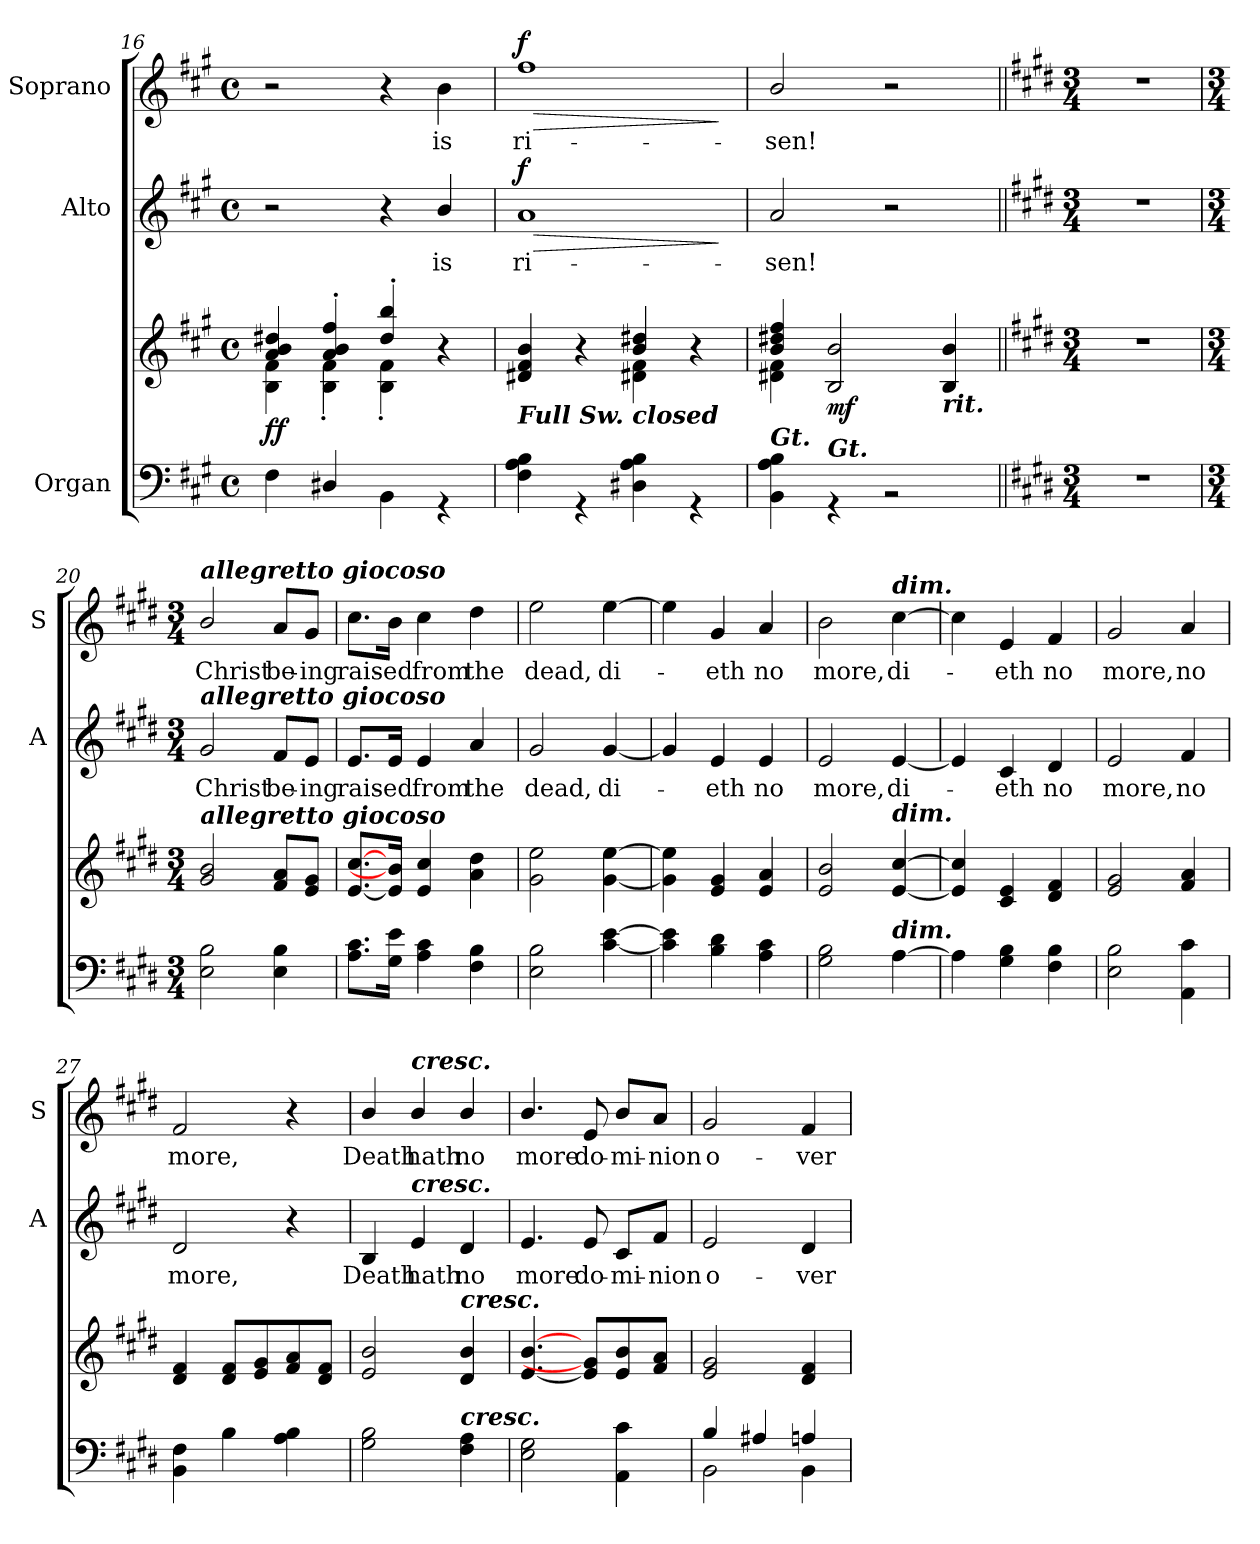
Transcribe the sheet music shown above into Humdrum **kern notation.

**kern	**kern	**dynam	**kern	**text	**dynam	**kern	**text	**dynam
*part3	*part3	*part3	*part2	*part2	*part2	*part1	*part1	*part1
*staff4	*staff3	*staff3/4	*staff2	*staff2	*staff2	*staff1	*staff1	*staff1
*I"Organ	*	*	*I"Alto	*	*	*I"Soprano	*	*
*	*	*	*I'A	*	*	*I'S	*	*
*clefF4	*clefG2	*	*clefG2	*	*	*clefG2	*	*
*k[f#c#g#]	*k[f#c#g#]	*	*k[f#c#g#]	*	*	*k[f#c#g#]	*	*
*A:	*A:	*	*A:	*	*	*A:	*	*
*M4/4	*M4/4	*	*M4/4	*	*	*M4/4	*	*
*met(c)	*met(c)	*	*met(c)	*	*	*met(c)	*	*
=16	=16	=16	=16	=16	=16	=16	=16	=16
*^	*^	*	*	*	*	*	*	*
!	!	!	!	!LO:DY:b	!	!	!	!	!	!
1ryy	4F#	4a/ 4b/ 4dd#X/	4B\ 4f#\	ff	2r	.	.	2r	.	.
.	4D#X/	4a/' 4b/' 4ff#/'	4B\' 4f#\'	.	.	.	.	.	.	.
.	4BB	4dd#/' 4bb/'	4B\' 4f#\'	.	4r	.	.	4r	.	.
!	!	!	!	!	!	!LO:LY:b	!	!	!LO:LY:b	!
.	4r	4r	4ryy	.	4b/	is	.	4b	is	.
=17	=17	=17	=17	=17	=17	=17	=17	=17	=17	=17
!	!	!LO:TX:b:Bi:t=Full Sw. closed	!	!	!	!	!	!	!	!
!	!	!	!	!	!	!LO:LY:b	!LO:HP:b	!	!LO:LY:b	!LO:HP:b
!	!	!	!	!	!	!	!LO:DY:n=1:b	!	!	!LO:DY:n=1:b
1ryy	4F# 4A 4B	4d#X/ 4f#/ 4b/	2ryy	.	1a	ri-	> f	1ff#	ri-	> f
.	4r	4r	.	.	.	.	.	.	.	.
.	4D#X 4A 4B	4b/ 4dd#X/	4d#X\ 4f#\	.	.	.	.	.	.	.
.	4r	4r	4ryy	.	.	.	.	.	.	.
*v	*v	*	*	*	*	*	*	*	*	*
*	*v	*v	*	*	*	*	*	*	*
.	.	.	.	.	]	.	.	]
=18	=18	=18	=18	=18	=18	=18	=18	=18
*^	*^	*	*	*	*	*	*	*
!LO:TX:a:Bi:t=Gt.	!	!	!	!	!	!	!	!	!	!
!	!	!	!	!	!	!LO:LY:b	!	!	!LO:LY:b	!
1ryy	4BB 4A 4B	4b/ 4dd#X/ 4ff#/	4d#X\ 4f#\	.	2a/	-sen!	.	2b/	-sen!	.
!	!LO:TX:a:Bi:t=Gt.	!	!	!	!	!	!	!	!	!
!	!	!	!	!LO:DY:b	!	!	!	!	!	!
.	4r	2B/ 2b/	2.ryy	mf	.	.	.	.	.	.
.	2r	.	.	.	2r	.	.	2r	.	.
!	!	!LO:TX:b:Bi:t=rit.	!	!	!	!	!	!	!	!
.	.	4B/ 4b/	.	.	.	.	.	.	.	.
*v	*v	*	*	*	*	*	*	*	*	*
*	*v	*v	*	*	*	*	*	*	*
=19||	=19||	=19||	=19||	=19||	=19||	=19||	=19||	=19||
*k[f#c#g#d#]	*k[f#c#g#d#]	*	*k[f#c#g#d#]	*	*	*k[f#c#g#d#]	*	*
*E:	*E:	*	*E:	*	*	*E:	*	*
*M3/4	*M3/4	*	*M3/4	*	*	*M3/4	*	*
2.r	2.r	.	2.r	.	.	2.r	.	.
!!LO:LB:g=z
=20	=20	=20	=20	=20	=20	=20	=20	=20
*M3/4	*M3/4	*	*M3/4	*	*	*M3/4	*	*
*	*MM120	*	*	*	*	*	*	*
!	!	!	!	!	!	!LO:TX:a:Bi:t=allegretto giocoso	!	!
!	!	!	!LO:TX:a:Bi:t=allegretto giocoso	!	!	!	!	!
!	!LO:TX:a:Bi:t=allegretto giocoso	!	!	!	!	!	!	!
!	!	!	!	!LO:LY:b	!	!	!LO:LY:b	!
2E 2B	2g#/ 2b/	.	2g#/	Christ	.	2b/	Christ	.
!	!	!	!	!LO:LY:b	!	!	!LO:LY:b	!
4E 4B	8f# 8aL	.	8f#/L	be-	.	8a/L	be-	.
!	!	!	!	!LO:LY:b	!	!	!LO:LY:b	!
.	8e 8g#J	.	8e/J	-ing	.	8g#/J	-ing	.
=21	=21	=21	=21	=21	=21	=21	=21	=21
!	!	!	!	!LO:LY:b	!	!	!LO:LY:b	!
8.A 8.c#L	[8.e [8.cc#L	.	8.e/L	rais-	.	8.cc#\L	rais-	.
!	!	!	!	!LO:LY:b	!	!	!LO:LY:b	!
16G# 16eJ	16e] 16b]J	.	16e/Jk	-ed	.	16b\Jk	-ed	.
!	!	!	!	!LO:LY:b	!	!	!LO:LY:b	!
4A 4c#	4e 4cc#	.	4e	from	.	4cc#	from	.
!	!	!	!	!LO:LY:b	!	!	!LO:LY:b	!
4F# 4B	4a 4dd#	.	4a	the	.	4dd#	the	.
=22	=22	=22	=22	=22	=22	=22	=22	=22
!	!	!	!	!LO:LY:b	!	!	!LO:LY:b	!
2E 2B	2g# 2ee	.	2g#	dead,	.	2ee	dead,	.
!	!	!	!	!LO:LY:b	!	!	!LO:LY:b	!
[4c# [4e	[4g# [4ee	.	[4g#	di-	.	[4ee	di-	.
=23	=23	=23	=23	=23	=23	=23	=23	=23
4c#] 4e]	4g#] 4ee]	.	4g#]	.	.	4ee]	.	.
!	!	!	!	!LO:LY:b	!	!	!LO:LY:b	!
4B 4d#	4e 4g#	.	4e	eth	.	4g#	eth	.
!	!	!	!	!LO:LY:b	!	!	!LO:LY:b	!
4A 4c#	4e 4a	.	4e	no	.	4a	no	.
=24	=24	=24	=24	=24	=24	=24	=24	=24
!	!	!	!	!LO:LY:b	!	!	!LO:LY:b	!
2G# 2B	2e 2b	.	2e	more,	.	2b	more,	.
!	!	!	!	!	!	!LO:TX:a:Bi:t=dim.	!	!
!	!LO:TX:a:Bi:t=dim.	!	!	!	!	!	!	!
!LO:TX:a:Bi:t=dim.	!	!	!	!	!	!	!	!
!	!	!	!	!LO:LY:b	!	!	!LO:LY:b	!
[4A	[4e [4cc#	.	[4e	di-	.	[4cc#	di-	.
=25	=25	=25	=25	=25	=25	=25	=25	=25
4A]	4e] 4cc#]	.	4e]	.	.	4cc#]	.	.
!	!	!	!	!LO:LY:b	!	!	!LO:LY:b	!
4G# 4B	4c# 4e	.	4c#	eth	.	4e	eth	.
!	!	!	!	!LO:LY:b	!	!	!LO:LY:b	!
4F# 4B	4d# 4f#	.	4d#	no	.	4f#	no	.
!!LO:LB:g=z
=26	=26	=26	=26	=26	=26	=26	=26	=26
!	!	!	!	!LO:LY:b	!	!	!LO:LY:b	!
2E 2B	2e 2g#	.	2e	more,	.	2g#	more,	.
!	!	!	!	!LO:LY:b	!	!	!LO:LY:b	!
4AA 4c#	4f# 4a	.	4f#	no	.	4a	no	.
=27	=27	=27	=27	=27	=27	=27	=27	=27
!	!	!	!	!LO:LY:b	!	!	!LO:LY:b	!
4BB 4F#	4d# 4f#	.	2d#	more,	.	2f#	more,	.
4B	8d# 8f#L	.	.	.	.	.	.	.
.	8e 8g#	.	.	.	.	.	.	.
4A 4B	8f# 8a	.	4r	.	.	4r	.	.
.	8d# 8f#J	.	.	.	.	.	.	.
=28	=28	=28	=28	=28	=28	=28	=28	=28
!	!	!	!	!LO:LY:b	!	!	!LO:LY:b	!
2G# 2B	2e/ 2b/	.	4B/	Death	.	4b/	Death	.
!	!	!	!	!	!	!LO:TX:a:Bi:t=cresc.	!	!
!	!	!	!LO:TX:a:Bi:t=cresc.	!	!	!	!	!
!	!	!	!	!LO:LY:b	!	!	!LO:LY:b	!
.	.	.	4e/	hath	.	4b/	hath	.
!	!LO:TX:a:Bi:t=cresc.	!	!	!	!	!	!	!
!LO:TX:a:Bi:t=cresc.	!	!	!	!	!	!	!	!
!	!	!	!	!LO:LY:b	!	!	!LO:LY:b	!
4F# 4A	4d#/ 4b/	.	4d#/	no	.	4b/	no	.
=29	=29	=29	=29	=29	=29	=29	=29	=29
!	!	!	!	!LO:LY:b	!	!	!LO:LY:b	!
2E 2G#	[4.e/ [4.b/	.	4.e/	more	.	4.b/	more	.
!	!	!	!	!LO:LY:b	!	!	!LO:LY:b	!
.	8e] 8g#]L	.	8e	do-	.	8e	do-	.
!	!	!	!	!LO:LY:b	!	!	!LO:LY:b	!
4AA 4c#	8e/ 8b/	.	8c#/L	-mi-	.	8b/L	-mi-	.
!	!	!	!	!LO:LY:b	!	!	!LO:LY:b	!
.	8f# 8aJ	.	8f#/J	-nion	.	8a/J	-nion	.
!!LO:LB:g=z
=30	=30	=30	=30	=30	=30	=30	=30	=30
*^	*^	*	*	*	*	*	*	*
!	!	!	!LO:N:vis=1	!	!	!LO:LY:b	!	!	!LO:LY:b	!
4B/	2BB	2e/ 2g#/	2.ryy	.	2e	o-	.	2g#	o-	.
4A#X/	.	.	.	.	.	.	.	.	.	.
!	!	!	!	!	!	!LO:LY:b	!	!	!LO:LY:b	!
4An/	4BB	4d#/ 4f#/	.	.	4d#	-ver	.	4f#	-ver	.
*v	*v	*	*	*	*	*	*	*	*	*
*	*v	*v	*	*	*	*	*	*	*
=	=	=	=	=	=	=	=	=
*-	*-	*-	*-	*-	*-	*-	*-	*-
